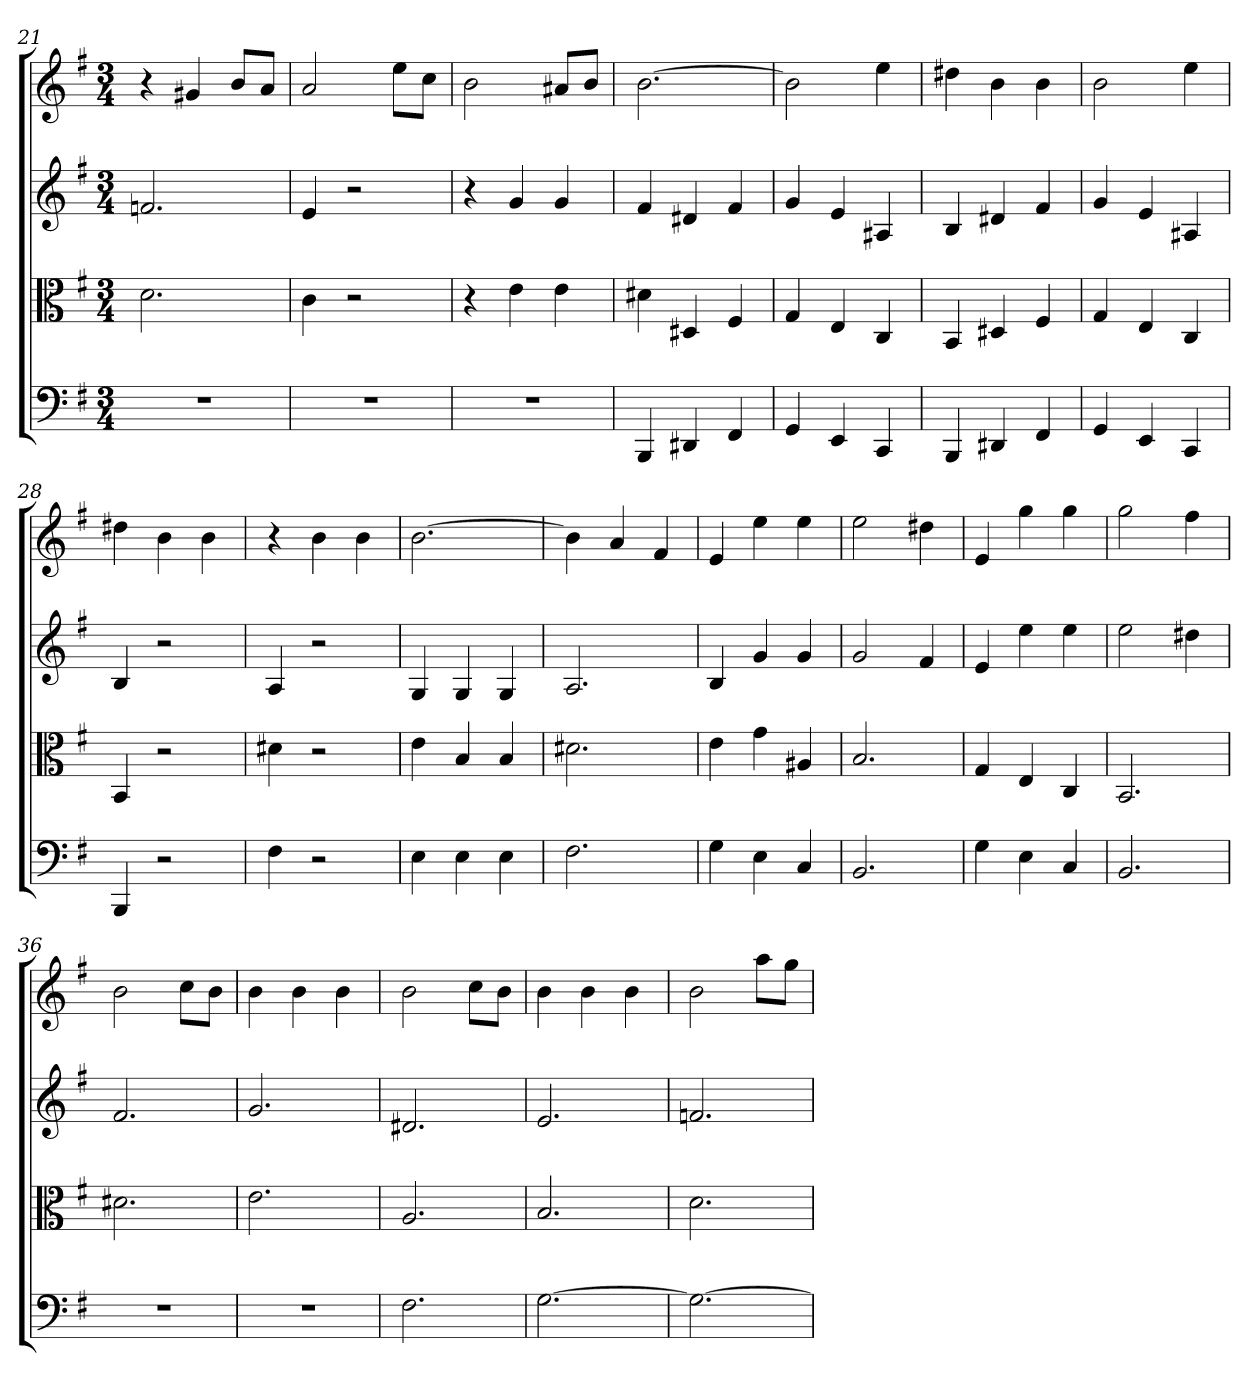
**kern	**kern	**kern	**kern
*part4	*part3	*part2	*part1
*staff4	*staff3	*staff2	*staff1
*clefF4	*clefC3	*clefG2	*clefG2
*k[f#]	*k[f#]	*k[f#]	*k[f#]
*e:	*e:	*e:	*e:
*M3/4	*M3/4	*M3/4	*M3/4
=21	=21	=21	=21
2.r	2.d	2.fn	4r
.	.	.	4g#X
.	.	.	8b/L
.	.	.	8a/J
=22	=22	=22	=22
2.r	4c	4e	2a
.	2r	2r	.
.	.	.	8ee\L
.	.	.	8cc\J
=23	=23	=23	=23
2.r	4r	4r	2b
.	4e	4g	.
.	4e	4g	8a#X/L
.	.	.	8b/J
=24	=24	=24	=24
4BBB	4d#X	4f#	[2.b
4DD#X	4D#X	4d#X	.
4FF#	4F#	4f#	.
=25	=25	=25	=25
4GG	4G	4g	2b]
4EE	4E	4e	.
4CC	4C	4A#X	4ee
=26	=26	=26	=26
4BBB	4BB	4B	4dd#X
4DD#X	4D#X	4d#X	4b
4FF#	4F#	4f#	4b
=27	=27	=27	=27
4GG	4G	4g	2b
4EE	4E	4e	.
4CC	4C	4A#X	4ee
=28	=28	=28	=28
4BBB	4BB	4B	4dd#X
2r	2r	2r	4b
.	.	.	4b
=29	=29	=29	=29
4F#	4d#X	4A	4r
2r	2r	2r	4b
.	.	.	4b
=30	=30	=30	=30
4E	4e	4G	[2.b
4E	4B	4G	.
4E	4B	4G	.
=31	=31	=31	=31
2.F#	2.d#X	2.A	4b]
.	.	.	4a
.	.	.	4f#
=32	=32	=32	=32
4G	4e	4B	4e
4E	4g	4g	4ee
4C	4A#X	4g	4ee
=33	=33	=33	=33
2.BB	2.B	2g	2ee
.	.	4f#	4dd#X
=34	=34	=34	=34
4G	4G	4e	4e
4E	4E	4ee	4gg
4C	4C	4ee	4gg
=35	=35	=35	=35
2.BB	2.BB	2ee	2gg
.	.	4dd#X	4ff#
=36	=36	=36	=36
2.r	2.d#X	2.f#	2b
.	.	.	8cc\L
.	.	.	8b\J
=37	=37	=37	=37
2.r	2.e	2.g	4b
.	.	.	4b
.	.	.	4b
=38	=38	=38	=38
2.F#	2.A	2.d#X	2b
.	.	.	8cc\L
.	.	.	8b\J
=39	=39	=39	=39
[2.G	2.B	2.e	4b
.	.	.	4b
.	.	.	4b
=40	=40	=40	=40
2.G_	2.d	2.fn	2b
.	.	.	8aa\L
.	.	.	8gg\J
=	=	=	=
*-	*-	*-	*-
